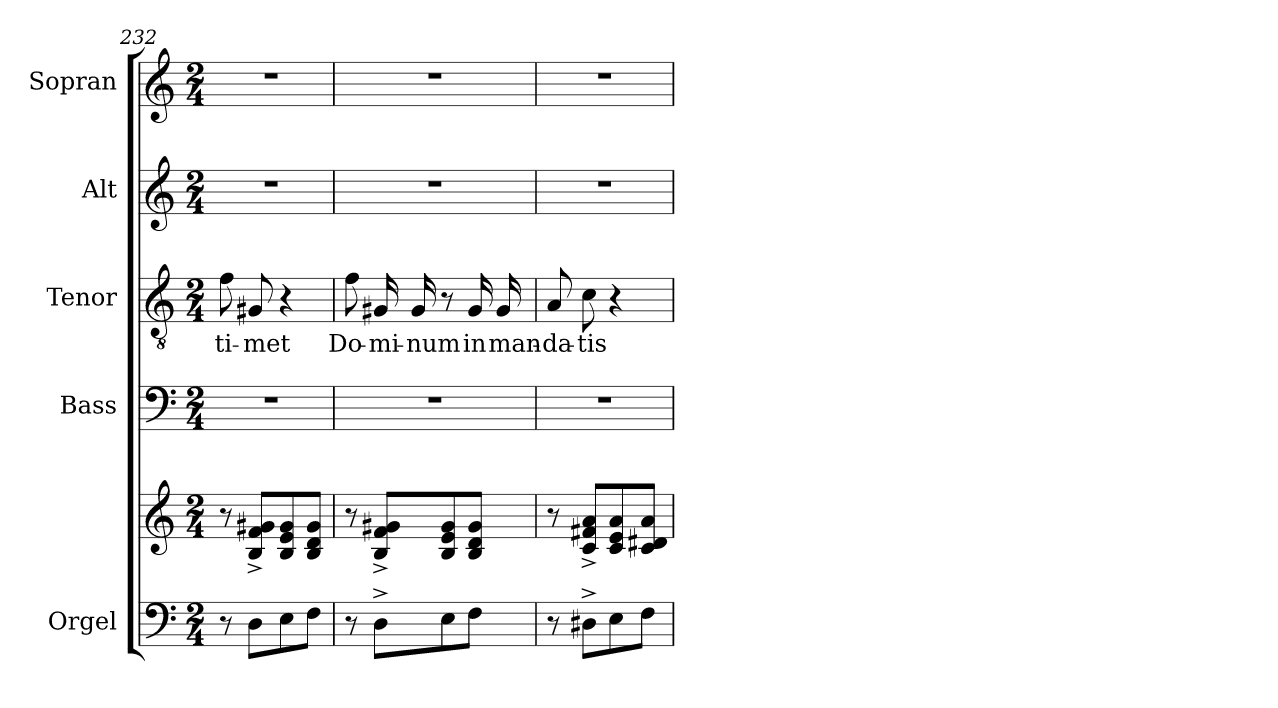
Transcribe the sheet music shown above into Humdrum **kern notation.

**kern	**kern	**kern	**kern	**text	**kern	**kern
*part5	*part5	*part4	*part3	*part3	*part2	*part1
*staff6	*staff5	*staff4	*staff3	*staff3	*staff2	*staff1
*I"Orgel	*	*I"Bass	*I"Tenor	*	*I"Alt	*I"Sopran
*I'Org.	*	*I'B.	*I'T.	*	*I'A.	*I'S.
*clefF4	*clefG2	*clefF4	*clefGv2	*	*clefG2	*clefG2
*k[]	*k[]	*k[]	*k[]	*	*k[]	*k[]
*C:	*C:	*C:	*C:	*	*C:	*C:
*M2/4	*M2/4	*M2/4	*M2/4	*	*M2/4	*M2/4
=232	=232	=232	=232	=232	=232	=232
!	!	!	!	!LO:LY:b	!	!
8r	8r	2r	8f\	ti-	2r	2r
!	!	!	!	!LO:LY:b	!	!
8D\L	8B/^< 8f/^< 8g#X/^<L	.	8G#X/	-met	.	.
8E\	8B/ 8e/ 8g#/	.	4r	.	.	.
8F\J	8B/ 8d/ 8g#/J	.	.	.	.	.
=233	=233	=233	=233	=233	=233	=233
!	!	!	!	!LO:LY:b	!	!
8r	8r	2r	8f\	Do-	2r	2r
!	!	!	!	!LO:LY:b	!	!
8D^>\L	8B/^< 8f/^< 8g#X/^<L	.	16G#X/	-mi-	.	.
!	!	!	!	!LO:LY:b	!	!
.	.	.	16G#/	-num	.	.
8E\	8B/ 8e/ 8g#/	.	8r	.	.	.
!	!	!	!	!LO:LY:b	!	!
8F\J	8B/ 8d/ 8g#/J	.	16G#/	in	.	.
!	!	!	!	!LO:LY:b	!	!
.	.	.	16G#/	man-	.	.
=234	=234	=234	=234	=234	=234	=234
!	!	!	!	!LO:LY:b	!	!
8r	8r	2r	8A/	-da-	2r	2r
!	!	!	!	!LO:LY:b	!	!
8D#X^>\L	8c/^< 8f#X/^< 8a/^<L	.	8c\	-tis	.	.
8E\	8c/ 8e/ 8a/	.	4r	.	.	.
8F\J	8c/ 8d#X/ 8a/J	.	.	.	.	.
=	=	=	=	=	=	=
*-	*-	*-	*-	*-	*-	*-
